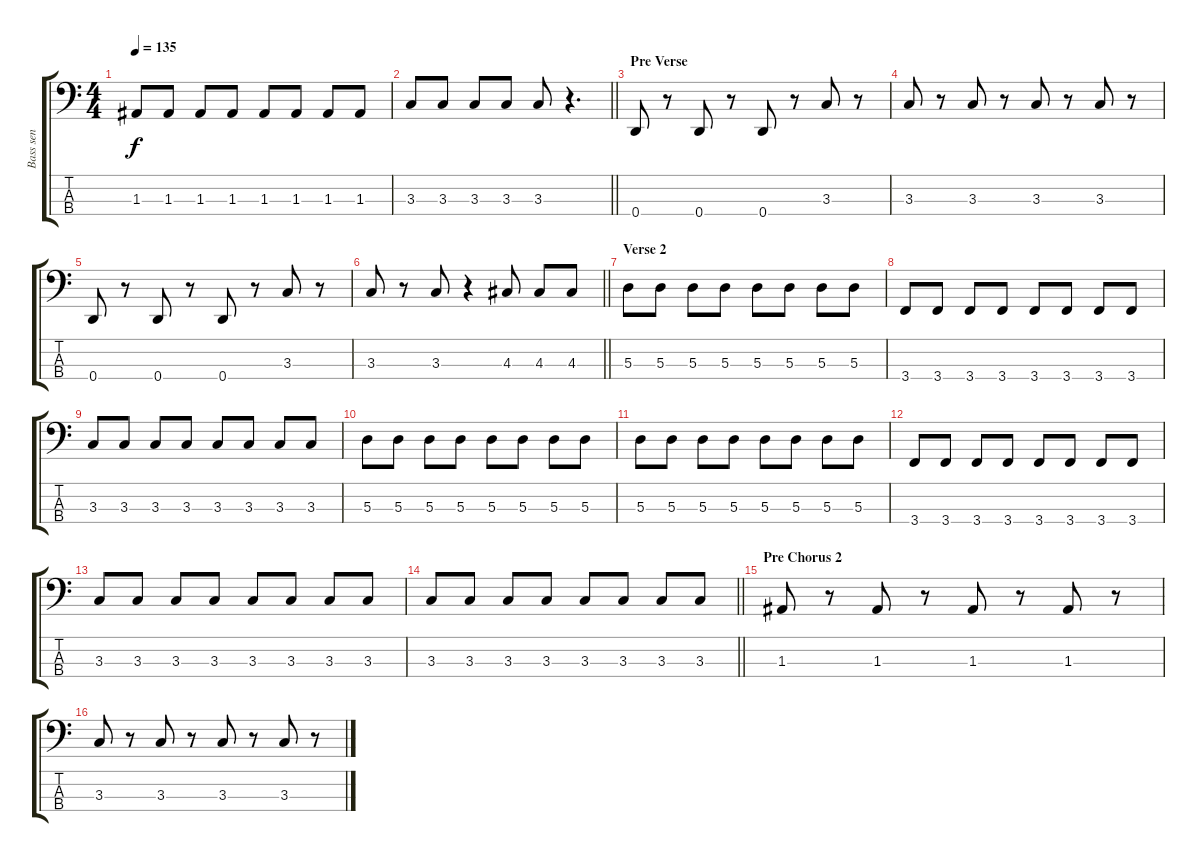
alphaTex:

\track ("Bass sen" "Bass sen") {instrument electricbasspick}
\staff {score tabs}
\tuning (G2 D2 A1 D1) {hide}
\ts (4 4)
\tempo 135
\clef f4
\ks c
1.3.8{dy f} 1.3.8 1.3.8 1.3.8 1.3.8 1.3.8 1.3.8 1.3.8 |
\barLineRight lightlight
3.3.8 3.3.8 3.3.8 3.3.8 3.3.8 r.4{d} |
\section ("" "Pre Verse")
0.4.8 r.8 0.4.8 r.8 0.4.8 r.8 3.3.8 r.8 |
3.3.8 r.8 3.3.8 r.8 3.3.8 r.8 3.3.8 r.8 |
0.4.8 r.8 0.4.8 r.8 0.4.8 r.8 3.3.8 r.8 |
\barLineRight lightlight
3.3.8 r.8 3.3.8 r.4 4.3.8 4.3.8 4.3.8 |
\section ("" "Verse 2")
5.3.8 5.3.8 5.3.8 5.3.8 5.3.8 5.3.8 5.3.8 5.3.8 |
3.4.8 3.4.8 3.4.8 3.4.8 3.4.8 3.4.8 3.4.8 3.4.8 |
3.3.8 3.3.8 3.3.8 3.3.8 3.3.8 3.3.8 3.3.8 3.3.8 |
5.3.8 5.3.8 5.3.8 5.3.8 5.3.8 5.3.8 5.3.8 5.3.8 |
5.3.8 5.3.8 5.3.8 5.3.8 5.3.8 5.3.8 5.3.8 5.3.8 |
3.4.8 3.4.8 3.4.8 3.4.8 3.4.8 3.4.8 3.4.8 3.4.8 |
3.3.8 3.3.8 3.3.8 3.3.8 3.3.8 3.3.8 3.3.8 3.3.8 |
\barLineRight lightlight
3.3.8 3.3.8 3.3.8 3.3.8 3.3.8 3.3.8 3.3.8 3.3.8 |
\section ("" "Pre Chorus 2")
1.3.8 r.8 1.3.8 r.8 1.3.8 r.8 1.3.8 r.8 |
3.3.8 r.8 3.3.8 r.8 3.3.8 r.8 3.3.8 r.8
